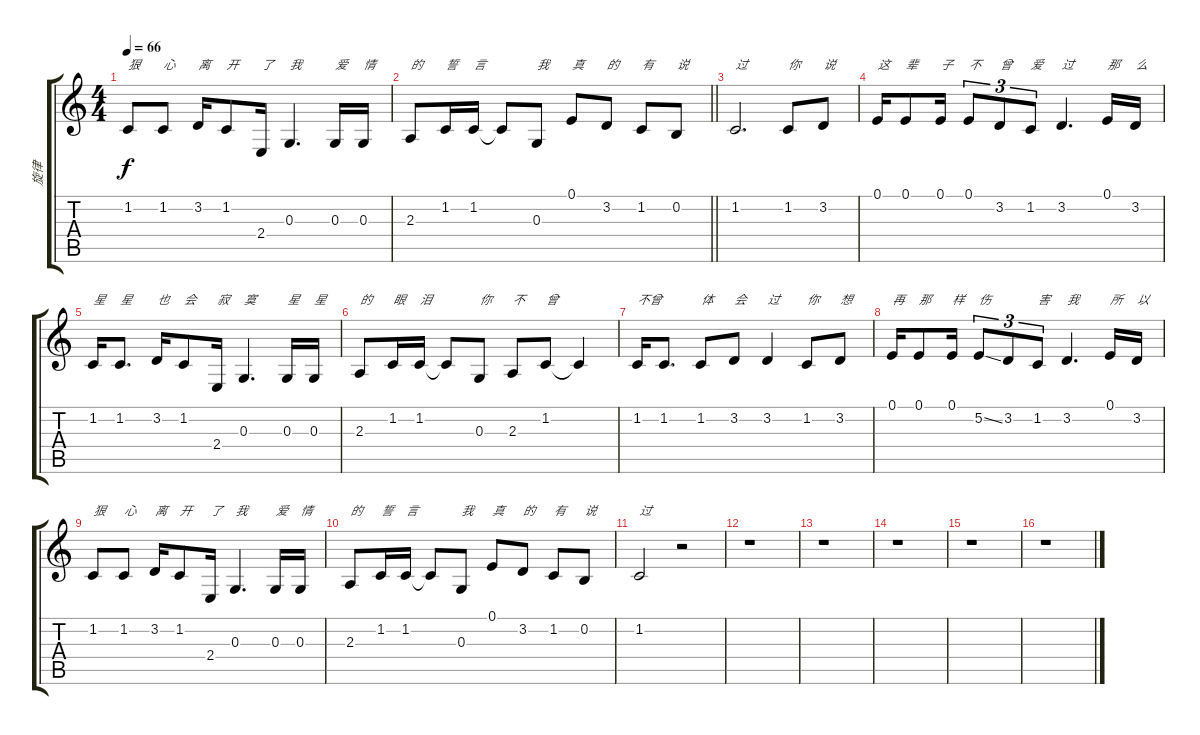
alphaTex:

\track ("旋律" "旋律") {instrument violin}
\staff {score tabs}
\tuning (E4 B3 G3 D3 A2 E2) {hide}
\ts (4 4)
\tempo 66
\clef g2
\ks c
1.2.8{txt "狠" dy f} 1.2.8{txt "心"} 3.2.16{txt "离"} 1.2.8{txt "开"} 2.4.16{txt "了"} 0.3.4{d txt "我"} 0.3.16{txt "爱"} 0.3.16{txt "情"} |
\barLineRight lightlight
2.3.8{txt "的"} 1.2.16{txt "誓"} 1.2.16{txt "言"} 1.2{t}.8 0.3.8{txt "我"} 0.1.8{txt "真"} 3.2.8{txt "的"} 1.2.8{txt "有"} 0.2.8{txt "说"} |
1.2.2{d txt "过"} 1.2.8{txt "你"} 3.2.8{txt "说"} |
0.1.16{txt "这"} 0.1.8{txt "辈"} 0.1.16{txt "子"} 0.1.8{tu (3 2) txt "不"} 3.2.8{tu (3 2) txt "曾"} 1.2.8{tu (3 2) txt "爱"} 3.2.4{d txt "过"} 0.1.16{txt "那"} 3.2.16{txt "么"} |
1.2.16{txt "星"} 1.2.8{d txt "星"} 3.2.16{txt "也"} 1.2.8{txt "会"} 2.4.16{txt "寂"} 0.3.4{d txt "寞"} 0.3.16{txt "星"} 0.3.16{txt "星"} |
2.3.8{txt "的"} 1.2.16{txt "眼"} 1.2.16{txt "泪"} 1.2{t}.8 0.3.8{txt "你"} 2.3.8{txt "不"} 1.2.8{txt "曾"} 1.2{t}.4 |
1.2.16{txt "不曾"} 1.2.8{d} 1.2.8{txt "体"} 3.2.8{txt "会"} 3.2.4{txt "过"} 1.2.8{txt "你"} 3.2.8{txt "想"} |
0.1.16{txt "再"} 0.1.8{txt "那"} 0.1.16{txt "样"} 5.2{ss}.8{tu (3 2) txt "伤"} 3.2.8{tu (3 2)} 1.2.8{tu (3 2) txt "害"} 3.2.4{d txt "我"} 0.1.16{txt "所"} 3.2.16{txt "以"} |
1.2.8{txt "狠"} 1.2.8{txt "心"} 3.2.16{txt "离"} 1.2.8{txt "开"} 2.4.16{txt "了"} 0.3.4{d txt "我"} 0.3.16{txt "爱"} 0.3.16{txt "情"} |
2.3.8{txt "的"} 1.2.16{txt "誓"} 1.2.16{txt "言"} 1.2{t}.8 0.3.8{txt "我"} 0.1.8{txt "真"} 3.2.8{txt "的"} 1.2.8{txt "有"} 0.2.8{txt "说"} |
1.2.2{txt "过"} r.2 |
r.1 |
r.1 |
r.1 |
r.1 |
r.1
